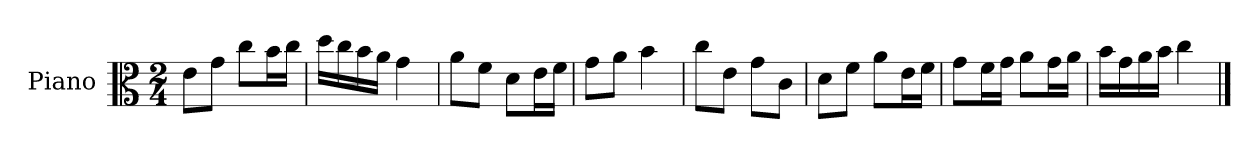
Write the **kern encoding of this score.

**kern
*part1
*staff1
*I"Piano
*I'Pno
*clefC3
*k[]
*C:
*M2/4
=1
8e\L
8g\J
8cc\L
16b\L
16cc\JJ
=2
16dd\LL
16cc\
16b\
16a\JJ
4g\
=3
8a\L
8f\J
8d\L
16e\L
16f\JJ
=4
8g\L
8a\J
4b\
=5
8cc\L
8e\J
8g\L
8c\J
=6
8d\L
8f\J
8a\L
16e\L
16f\JJ
=7
8g\L
16f\L
16g\JJ
8a\L
16g\L
16a\JJ
=8
16b\LL
16g\
16a\
16b\JJ
4cc\
==
*-
